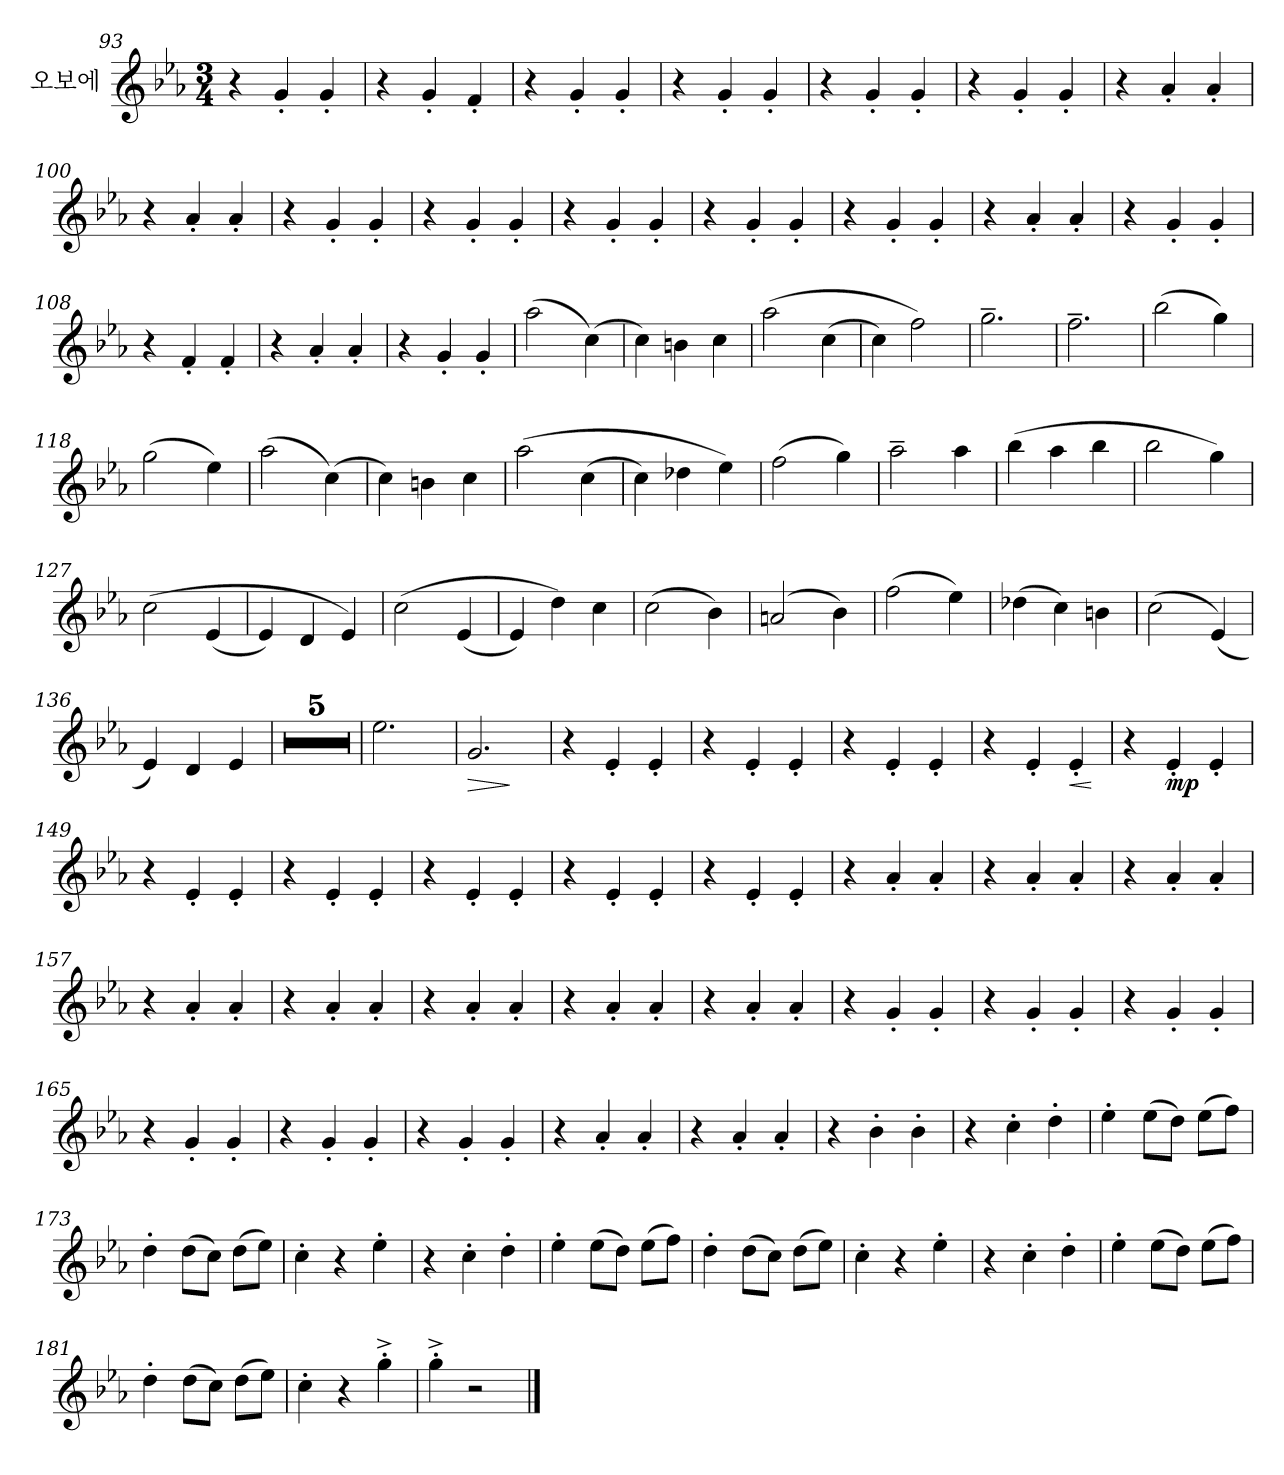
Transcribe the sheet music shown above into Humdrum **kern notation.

**kern	**dynam
*part1	*part1
*staff1	*staff1
*I"오보에	*
*clefG2	*
*k[b-e-a-]	*
*M3/4	*
=93	=93
4r	.
4g'/	.
4g'/	.
=94	=94
4r	.
4g'/	.
4f'/	.
=95	=95
4r	.
4g'/	.
4g'/	.
=96	=96
4r	.
4g'/	.
4g'/	.
=97	=97
4r	.
4g'/	.
4g'/	.
=98	=98
4r	.
4g'/	.
4g'/	.
=99	=99
4r	.
4a-'/	.
4a-'/	.
=100	=100
4r	.
4a-'/	.
4a-'/	.
!!LO:LB:g=z
=101	=101
4r	.
4g'/	.
4g'/	.
=102	=102
4r	.
4g'/	.
4g'/	.
=103	=103
4r	.
4g'/	.
4g'/	.
=104	=104
4r	.
4g'/	.
4g'/	.
=105	=105
4r	.
4g'/	.
4g'/	.
=106	=106
4r	.
4a-'/	.
4a-'/	.
=107	=107
4r	.
4g'/	.
4g'/	.
=108	=108
4r	.
4f'/	.
4f'/	.
=109	=109
4r	.
4a-'/	.
4a-'/	.
=110	=110
4r	.
4g'/	.
4g'/	.
=111	=111
(>2aa-\	.
(>4cc\)	.
=112	=112
4cc\)	.
4bn\	.
4cc\	.
=113	=113
(>2aa-\	.
(>4cc\	.
!!LO:LB:g=z
=114	=114
4cc\)	.
2ff\)	.
=115	=115
2.gg~\	.
=116	=116
2.ff~\	.
=117	=117
(>2bb-\	.
4gg\)	.
=118	=118
(>2gg\	.
4ee-\)	.
=119	=119
(>2aa-\	.
(>4cc\)	.
=120	=120
4cc\)	.
4bn\	.
4cc\	.
=121	=121
(>2aa-\	.
(>4cc\	.
=122	=122
4cc\)	.
4dd-X\	.
4ee-\)	.
=123	=123
(>2ff\	.
4gg\)	.
=124	=124
2aa-~\	.
4aa-\	.
=125	=125
(>4bb-\	.
4aa-\	.
4bb-\	.
=126	=126
2bb-\	.
4gg\)	.
=127	=127
(>2cc\	.
(<4e-/	.
!!LO:PB:g=z
=128	=128
4e-/)	.
4d/	.
4e-/)	.
=129	=129
(>2cc\	.
(<4e-/	.
=130	=130
4e-/)	.
4dd\)	.
4cc\	.
=131	=131
(>2cc\	.
4b-\)	.
=132	=132
(>2an/	.
4b-\)	.
=133	=133
(>2ff\	.
4ee-\)	.
=134	=134
(>4dd-X\	.
4cc\)	.
4bn\	.
=135	=135
(>2cc\	.
(<4e-/)	.
=136	=136
4e-/)	.
4d/	.
4e-/	.
=137	=137
2.r	.
=138	=138
2.r	.
=139	=139
2.r	.
=140	=140
2.r	.
=141	=141
2.r	.
=142	=142
2.ee-\	.
!!LO:LB:g=z
=143	=143
!	!LO:HP:b
2.g/	>
.	]
=144	=144
4r	.
4e-'/	.
4e-'/	.
=145	=145
4r	.
4e-'/	.
4e-'/	.
=146	=146
4r	.
4e-'/	.
4e-'/	.
=147	=147
4r	.
4e-'/	.
!	!LO:HP:b
4e-'/	<
.	[
=148	=148
4r	.
!	!LO:DY:b
4e-'/	mp
4e-'/	.
=149	=149
4r	.
4e-'/	.
4e-'/	.
=150	=150
4r	.
4e-'/	.
4e-'/	.
=151	=151
4r	.
4e-'/	.
4e-'/	.
=152	=152
4r	.
4e-'/	.
4e-'/	.
=153	=153
4r	.
4e-'/	.
4e-'/	.
=154	=154
4r	.
4a-'/	.
4a-'/	.
=155	=155
4r	.
4a-'/	.
4a-'/	.
!!LO:LB:g=z
=156	=156
4r	.
4a-'/	.
4a-'/	.
=157	=157
4r	.
4a-'/	.
4a-'/	.
=158	=158
4r	.
4a-'/	.
4a-'/	.
=159	=159
4r	.
4a-'/	.
4a-'/	.
=160	=160
4r	.
4a-'/	.
4a-'/	.
=161	=161
4r	.
4a-'/	.
4a-'/	.
=162	=162
4r	.
4g'/	.
4g'/	.
=163	=163
4r	.
4g'/	.
4g'/	.
=164	=164
4r	.
4g'/	.
4g'/	.
=165	=165
4r	.
4g'/	.
4g'/	.
=166	=166
4r	.
4g'/	.
4g'/	.
=167	=167
4r	.
4g'/	.
4g'/	.
=168	=168
4r	.
4a-'/	.
4a-'/	.
!!LO:LB:g=z
=169	=169
4r	.
4a-'/	.
4a-'/	.
=170	=170
4r	.
4b-'\	.
4b-'\	.
=171	=171
4r	.
4cc'\	.
4dd'\	.
=172	=172
4ee-'\	.
(>8ee-\L	.
8dd\J)	.
(>8ee-\L	.
8ff\J)	.
=173	=173
4dd'\	.
(>8dd\L	.
8cc\J)	.
(>8dd\L	.
8ee-\J)	.
=174	=174
4cc'\	.
4r	.
4ee-'\	.
=175	=175
4r	.
4cc'\	.
4dd'\	.
=176	=176
4ee-'\	.
(>8ee-\L	.
8dd\J)	.
(>8ee-\L	.
8ff\J)	.
=177	=177
4dd'\	.
(>8dd\L	.
8cc\J)	.
(>8dd\L	.
8ee-\J)	.
=178	=178
4cc'\	.
4r	.
4ee-'\	.
=179	=179
4r	.
4cc'\	.
4dd'\	.
!!LO:LB:g=z
=180	=180
4ee-'\	.
(>8ee-\L	.
8dd\J)	.
(>8ee-\L	.
8ff\J)	.
=181	=181
4dd'\	.
(>8dd\L	.
8cc\J)	.
(>8dd\L	.
8ee-\J)	.
=182	=182
4cc'\	.
4r	.
4gg'^\	.
=183	=183
4gg'^\	.
2r	.
==	==
*-	*-
